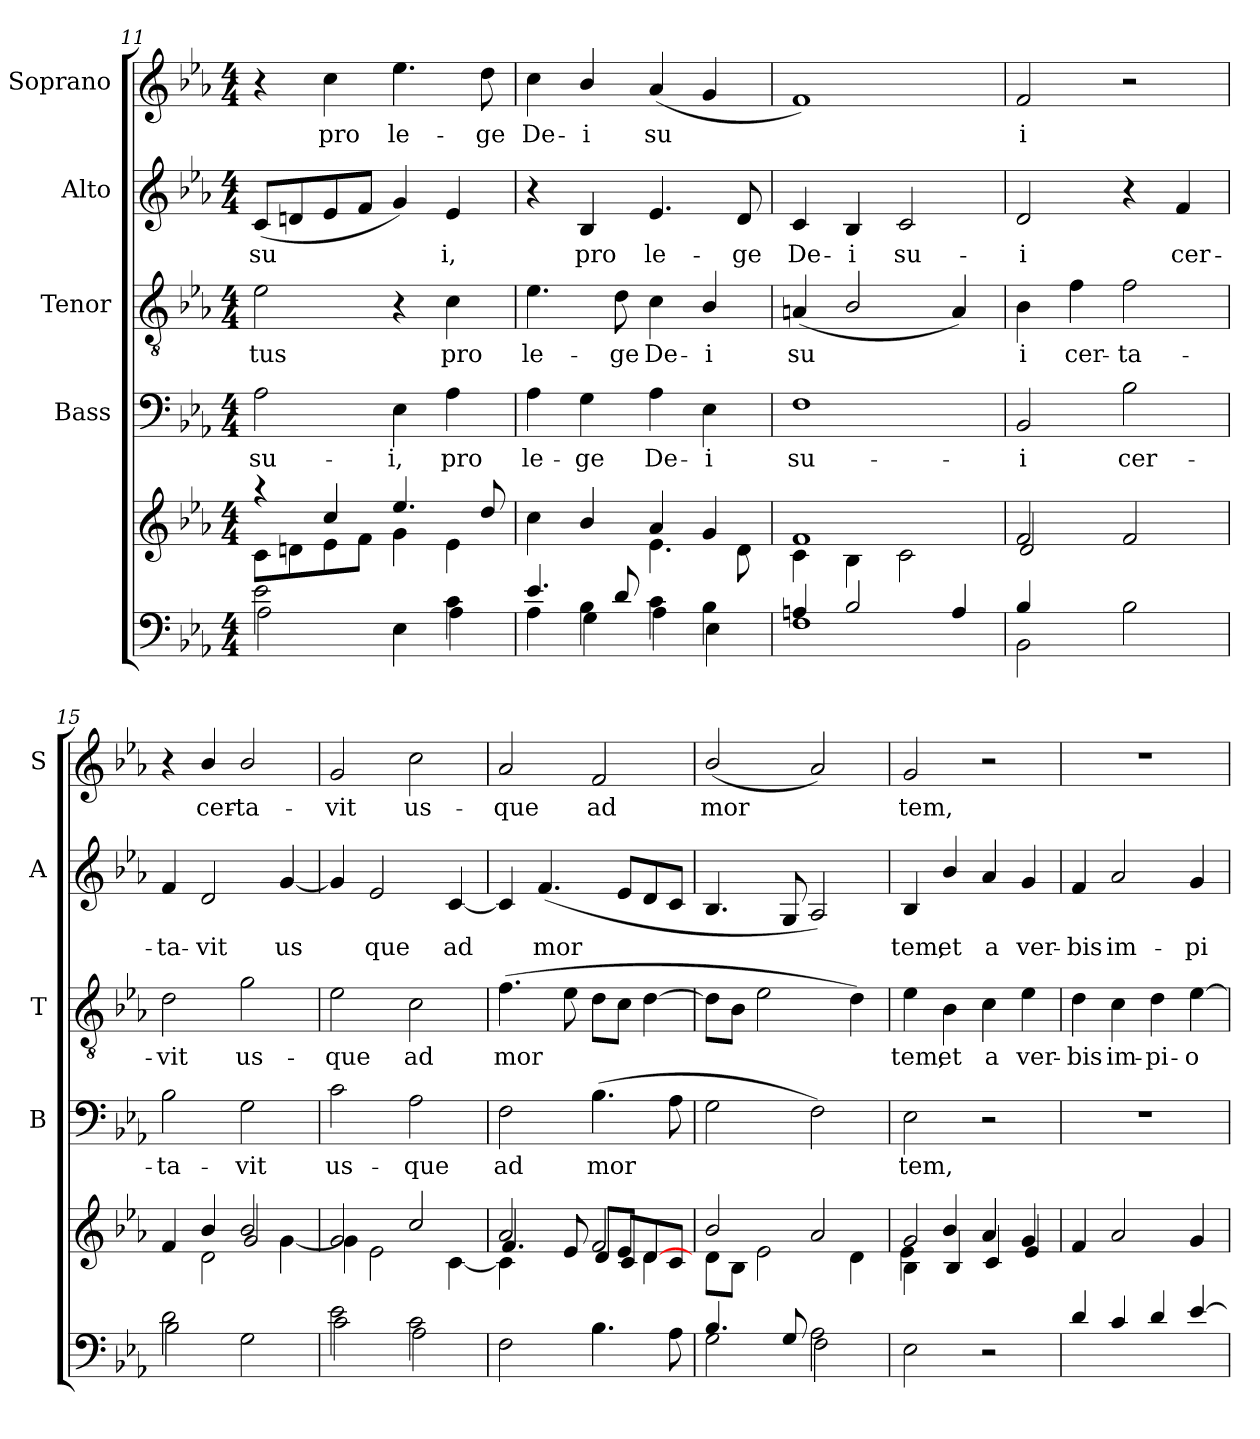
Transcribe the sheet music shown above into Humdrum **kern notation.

**kern	**kern	**kern	**text	**kern	**text	**kern	**text	**kern	**text
*part5	*part5	*part4	*part4	*part3	*part3	*part2	*part2	*part1	*part1
*staff6	*staff5	*staff4	*staff4	*staff3	*staff3	*staff2	*staff2	*staff1	*staff1
*	*	*I"Bass	*	*I"Tenor	*	*I"Alto	*	*I"Soprano	*
*	*	*I'B	*	*I'T	*	*I'A	*	*I'S	*
*clefF4	*clefG2	*clefF4	*	*clefGv2	*	*clefG2	*	*clefG2	*
*k[b-e-a-]	*k[b-e-a-]	*k[b-e-a-]	*	*k[b-e-a-]	*	*k[b-e-a-]	*	*k[b-e-a-]	*
*E-:	*E-:	*E-:	*	*E-:	*	*E-:	*	*E-:	*
*M4/4	*M4/4	*M4/4	*	*M4/4	*	*M4/4	*	*M4/4	*
=11	=11	=11	=11	=11	=11	=11	=11	=11	=11
*^	*^	*	*	*	*	*	*	*	*
!	!	!	!	!	!LO:LY:b	!	!LO:LY:b	!	!LO:LY:b	!	!
2e-\	2A-\	4raa	8c\L	2A-\	su-	2e-\	-tus	(<8c/L	su­	4r	.
.	.	.	8dni\	.	.	.	.	8dni/	.	.	.
!	!	!	!	!	!	!	!	!	!	!	!LO:LY:b
.	.	4cc/	8e-\	.	.	.	.	8e-/	.	4cc\	pro
.	.	.	8f\J	.	.	.	.	8f/J	.	.	.
!	!	!	!	!	!LO:LY:b	!	!	!	!	!	!LO:LY:b
4ryy	4E-\	4.ee-/	4g\	4E-\	-i,	4r	.	4g/)	.	4.ee-\	le-
!	!	!	!	!	!LO:LY:b	!	!LO:LY:b	!	!LO:LY:b	!	!
4c\	4A-\	.	4e-\	4A-\	pro	4c\	pro	4e-/	i,	.	.
!	!	!	!	!	!	!	!	!	!	!	!LO:LY:b
.	.	8dd/	.	.	.	.	.	.	.	8dd\	-ge
!!LO:LB:g=z
=12	=12	=12	=12	=12	=12	=12	=12	=12	=12	=12	=12
*	*^	*	*	*	*	*	*	*	*	*	*
!	!	!	!	!	!	!LO:LY:b	!	!LO:LY:b	!	!	!	!LO:LY:b
4ryy	4.e-/	4A-\	4cc\	4ryy	4A-\	le-	4.e-\	le-	4r	.	4cc\	De-
!	!	!	!	!	!	!LO:LY:b	!	!	!	!LO:LY:b	!	!LO:LY:b
4B-\	.	4G\	4b-/	4ryy	4G\	-ge	.	.	4B-/	pro	4b-/	-i
!	!	!	!	!	!	!	!	!LO:LY:b	!	!	!	!
.	8d/	.	.	.	.	.	8d\	-ge	.	.	.	.
!	!	!	!	!	!	!LO:LY:b	!	!LO:LY:b	!	!LO:LY:b	!	!LO:LY:b
2ryy	4c\	4A-\	4a-/	4.e-\	4A-\	De-	4c\	De-	4.e-/	le-	(<4a-/	su­
!	!	!	!	!	!	!LO:LY:b	!	!LO:LY:b	!	!	!	!
.	4B-\	4E-\	4g/	.	4E-\	-i	4B-/	-i	.	.	4g/	.
!	!	!	!	!	!	!	!	!	!	!LO:LY:b	!	!
.	.	.	.	8d\	.	.	.	.	8d/	-ge	.	.
*	*v	*v	*	*	*	*	*	*	*	*	*	*
=13	=13	=13	=13	=13	=13	=13	=13	=13	=13	=13	=13
!	!	!	!	!	!LO:LY:b	!	!LO:LY:b	!	!LO:LY:b	!	!
4An/	1F	1f	4c\	1F	su-	(<4An/	su­	4c/	De-	1f)	.
!	!	!	!	!	!	!	!	!	!LO:LY:b	!	!
2B-/	.	.	4B-\	.	.	2B-/	.	4B-/	-i	.	.
!	!	!	!	!	!	!	!	!	!LO:LY:b	!	!
.	.	.	2c\	.	.	.	.	2c/	su-	.	.
4A/	.	.	.	.	.	4A/)	.	.	.	.	.
=14	=14	=14	=14	=14	=14	=14	=14	=14	=14	=14	=14
*	*	*	*^	*	*	*	*	*	*	*	*
!	!	!	!	!	!	!LO:LY:b	!	!LO:LY:b	!	!LO:LY:b	!	!LO:LY:b
4B-/	2BB-\	2f/	2d/	4ryy	2BB-/	-i	4B-\	i	2d/	-i	2f/	i
!	!	!	!	!	!	!	!	!LO:LY:b	!	!	!	!
2.ryy	.	.	.	4f\yy	.	.	4f\	cer-	.	.	.	.
!	!	!	!	!	!	!LO:LY:b	!	!LO:LY:b	!	!	!	!
.	2B-\	2ryy	4ryy	2f/	2B-\	cer-	2f\	-ta-	4r	.	2r	.
!	!	!	!	!	!	!	!	!	!	!LO:LY:b	!	!
.	.	.	4f/yy	.	.	.	.	.	4f/	cer-	.	.
=15	=15	=15	=15	=15	=15	=15	=15	=15	=15	=15	=15	=15
!	!	!	!	!	!	!LO:LY:b	!	!LO:LY:b	!	!LO:LY:b	!	!
2d\	2B-\	4ryy	4f/	2ryy	2B-\	-ta-	2d\	-vit	4f/	-ta-	4r	.
!	!	!	!	!	!	!	!	!	!	!LO:LY:b	!	!LO:LY:b
.	.	4b-/	2d\	.	.	.	.	.	2d/	-vit	4b-/	cer-
!	!	!	!	!	!	!LO:LY:b	!	!LO:LY:b	!	!	!	!LO:LY:b
2ryy	2G\	2b-/	.	2g/	2G\	-vit	2g\	us-	.	.	2b-/	-ta-
!	!	!	!	!	!	!	!	!	!	!LO:LY:b	!	!
.	.	.	[<4g\	.	.	.	.	.	[4g/	us­	.	.
*	*	*	*v	*v	*	*	*	*	*	*	*	*
=16	=16	=16	=16	=16	=16	=16	=16	=16	=16	=16	=16
!	!	!	!	!	!LO:LY:b	!	!LO:LY:b	!	!	!	!LO:LY:b
2e-\	2c\	2g/	4g\]	2c\	us-	2e-\	-que	4g/]	.	2g/	-vit
!	!	!	!	!	!	!	!	!	!LO:LY:b	!	!
.	.	.	2e-\	.	.	.	.	2e-/	que	.	.
!	!	!	!	!	!LO:LY:b	!	!LO:LY:b	!	!	!	!LO:LY:b
2c\	2A-\	2cc/	.	2A-\	-que	2c\	ad	.	.	2cc\	us-
!	!	!	!	!	!	!	!	!	!LO:LY:b	!	!
.	.	.	[<4c\	.	.	.	.	[4c/	ad	.	.
*v	*v	*	*	*	*	*	*	*	*	*	*
!!LO:PB:g=z
=17	=17	=17	=17	=17	=17	=17	=17	=17	=17	=17
*	*	*^	*	*	*	*	*	*	*	*
!	!	!	!	!	!LO:LY:b	!	!LO:LY:b	!	!	!	!LO:LY:b
2F\	2a-/	4c\]	4.f/	2F\	ad	(>4.f\	mor­	4c/]	.	2a-/	-que
!	!	!	!	!	!	!	!	!	!LO:LY:b	!	!
.	.	4.f\yy	.	.	.	.	.	(<4.f/	mor­	.	.
.	.	.	8e-/	.	.	8e-\	.	.	.	.	.
!	!	!	!	!	!LO:LY:b	!	!	!	!	!	!LO:LY:b
4.B-\	2f/	.	8d/L	(>4.B-\	mor­	8d\L	.	.	.	2f/	ad
.	.	8e-/L	8c/J	.	.	8c\J	.	8e-/L	.	.	.
.	.	8d/	[4d\	.	.	[4d\	.	8d/	.	.	.
8A-\	.	8c/J	.	8A-\	.	.	.	8c/J	.	.	.
*	*	*v	*v	*	*	*	*	*	*	*	*
=18	=18	=18	=18	=18	=18	=18	=18	=18	=18	=18
*^	*	*	*	*	*	*	*	*	*	*
!	!	!	!	!	!	!	!	!	!	!	!LO:LY:b
4.B-/	2G\	2b-/	8d\L	2G\	.	8d\L]	.	4.B-/	.	(<2b-/	mor­
.	.	.	8B-\J	.	.	8B-\J	.	.	.	.	.
.	.	.	2e-\	.	.	2e-\	.	.	.	.	.
8G/	.	.	.	.	.	.	.	8G/	.	.	.
2A-\	2F\	2a-/	.	2F\)	.	.	.	2A-/)	.	2a-/)	.
.	.	.	4d\	.	.	4d\)	.	.	.	.	.
*v	*v	*	*	*	*	*	*	*	*	*	*
=19	=19	=19	=19	=19	=19	=19	=19	=19	=19	=19
*	*	*^	*	*	*	*	*	*	*	*
!	!	!	!	!	!LO:LY:b	!	!LO:LY:b	!	!LO:LY:b	!	!LO:LY:b
2E-\	2g/	4B-\	4e-\	2E-\	tem,	4e-\	tem,	4B-/	tem,	2g/	tem,
!	!	!	!	!	!	!	!LO:LY:b	!	!LO:LY:b	!	!
.	.	4b-/	4B-/	.	.	4B-\	et	4b-/	et	.	.
!	!	!	!	!	!	!	!LO:LY:b	!	!LO:LY:b	!	!
2r	2ryy	4a-/	4c/	2r	.	4c\	a	4a-/	a	2r	.
!	!	!	!	!	!	!	!LO:LY:b	!	!LO:LY:b	!	!
.	.	4g/	4e-/	.	.	4e-\	ver-	4g/	ver-	.	.
=20	=20	=20	=20	=20	=20	=20	=20	=20	=20	=20	=20
*^	*	*	*	*	*	*	*	*	*	*	*
!	!	!	!	!	!	!	!	!LO:LY:b	!	!LO:LY:b	!	!
*	*	*	*v	*v	*	*	*	*	*	*	*	*
4d/	1ryy	1ryy	4f/	1r	.	4d\	-bis	4f/	-bis	1r	.
!	!	!	!	!	!	!	!LO:LY:b	!	!LO:LY:b	!	!
4c/	.	.	2a-/	.	.	4c\	im-	2a-/	im-	.	.
!	!	!	!	!	!	!	!LO:LY:b	!	!	!	!
4d/	.	.	.	.	.	4d\	-pi-	.	.	.	.
!	!	!	!	!	!	!	!LO:LY:b	!	!LO:LY:b	!	!
[4e-/	.	.	4g/	.	.	[4e-\	-o­	4g/	-pi-	.	.
*v	*v	*	*	*	*	*	*	*	*	*	*
*	*v	*v	*	*	*	*	*	*	*	*
=	=	=	=	=	=	=	=	=	=
*-	*-	*-	*-	*-	*-	*-	*-	*-	*-
